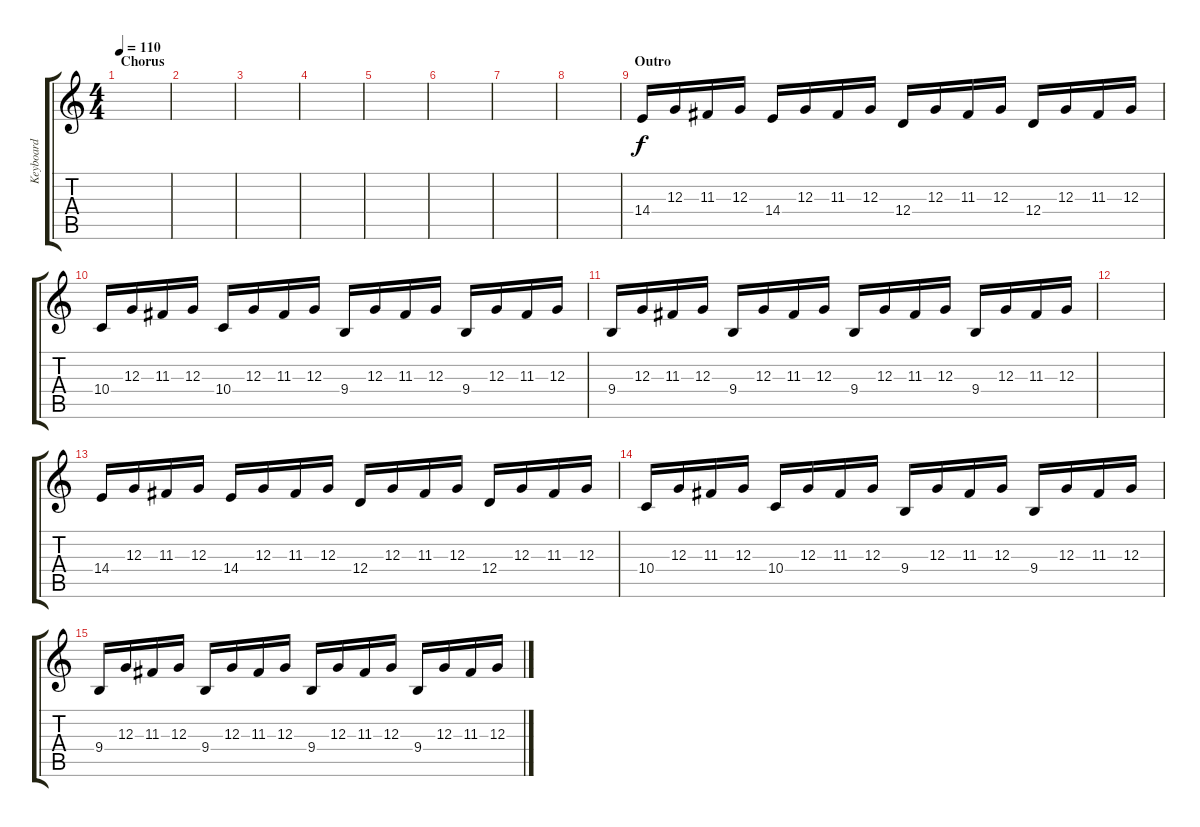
\track ("Keyboard" "Keyboard") {instrument stringensemble1}
\staff {score tabs}
\tuning (E4 B3 G3 D3 A2 E2) {hide}
\ts (4 4)
\section ("" "Chorus")
\tempo 110
\clef g2
\ks c
|
|
|
|
|
|
|
|
\section ("" "Outro")
14.4.16{volume 12 instrument harpsichord} 12.3.16 11.3.16 12.3.16 14.4.16 12.3.16 11.3.16 12.3.16 12.4.16 12.3.16 11.3.16 12.3.16 12.4.16 12.3.16 11.3.16 12.3.16 |
10.4.16 12.3.16 11.3.16 12.3.16 10.4.16 12.3.16 11.3.16 12.3.16 9.4.16 12.3.16 11.3.16 12.3.16 9.4.16 12.3.16 11.3.16 12.3.16 |
9.4.16 12.3.16 11.3.16 12.3.16 9.4.16 12.3.16 11.3.16 12.3.16 9.4.16 12.3.16 11.3.16 12.3.16 9.4.16 12.3.16 11.3.16 12.3.16 |
|
14.4.16 12.3.16 11.3.16 12.3.16 14.4.16 12.3.16 11.3.16 12.3.16 12.4.16 12.3.16 11.3.16 12.3.16 12.4.16 12.3.16 11.3.16 12.3.16 |
10.4.16 12.3.16 11.3.16 12.3.16 10.4.16 12.3.16 11.3.16 12.3.16 9.4.16 12.3.16 11.3.16 12.3.16 9.4.16 12.3.16 11.3.16 12.3.16 |
9.4.16 12.3.16 11.3.16 12.3.16 9.4.16 12.3.16 11.3.16 12.3.16 9.4.16 12.3.16 11.3.16 12.3.16 9.4.16 12.3.16 11.3.16 12.3.16
